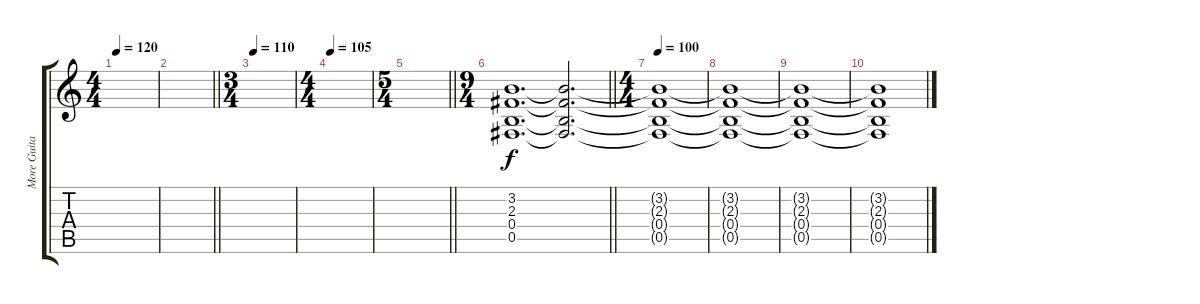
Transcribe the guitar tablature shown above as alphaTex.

\track ("More Guitar Effects" "More Guita") {instrument distortionguitar}
\staff {score tabs}
\tuning (Db4 Ab3 E3 B2 Gb2 Db2) {hide}
\ts (4 4)
\tempo 120
\clef g2
\ks c
|
\barLineRight lightlight
|
\ts (3 4)
\tempo 110
|
\ts (4 4)
\tempo 105
|
\ts (5 4)
\barLineRight lightlight
|
\ts (9 4)
\barLineRight lightlight
(3.2 2.3 0.4 0.5).1{d balance 15} (3.2{t} 2.3{t} 0.4{t} 0.5{t}).2{d} |
\ts (4 4)
\tempo 100
(3.2{t} 2.3{t} 0.4{t} 0.5{t}).1{volume 0} |
(3.2{t} 2.3{t} 0.4{t} 0.5{t}).1 |
(3.2{t} 2.3{t} 0.4{t} 0.5{t}).1 |
(3.2{t} 2.3{t} 0.4{t} 0.5{t}).1
